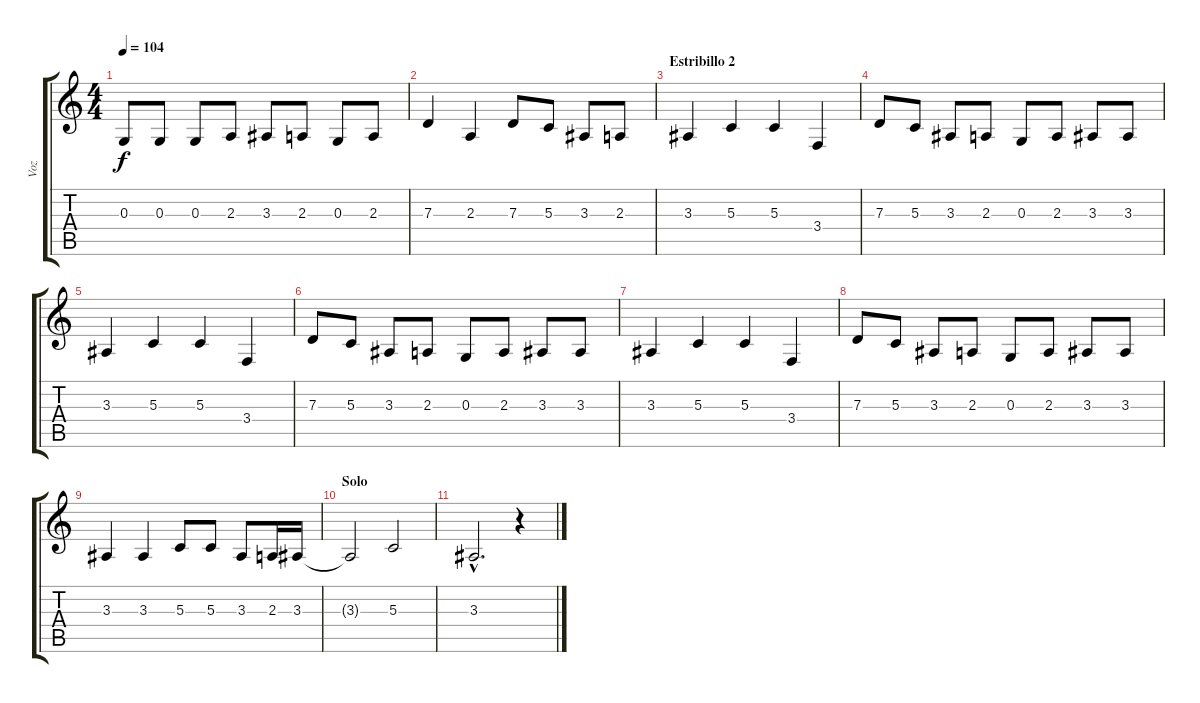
\track ("Voz" "Voz") {instrument oboe}
\staff {score tabs}
\tuning (E4 B3 G3 D3 A2 E2) {hide}
\ts (4 4)
\tempo 104
\clef g2
\ks c
0.3.8{dy f} 0.3.8 0.3.8 2.3.8 3.3.8 2.3.8 0.3.8 2.3.8 |
7.3.4 2.3.4 7.3.8 5.3.8 3.3.8 2.3.8 |
\section ("" "Estribillo 2")
3.3.4 5.3.4 5.3.4 3.4.4 |
7.3.8 5.3.8 3.3.8 2.3.8 0.3.8 2.3.8 3.3.8 3.3.8 |
3.3.4 5.3.4 5.3.4 3.4.4 |
7.3.8 5.3.8 3.3.8 2.3.8 0.3.8 2.3.8 3.3.8 3.3.8 |
3.3.4 5.3.4 5.3.4 3.4.4 |
7.3.8 5.3.8 3.3.8 2.3.8 0.3.8 2.3.8 3.3.8 3.3.8 |
3.3.4 3.3.4 5.3.8 5.3.8 3.3.8 2.3.16 3.3.16 |
\section ("" "Solo")
3.3{t}.2 5.3.2 |
3.3{hac}.2{d} r.4
